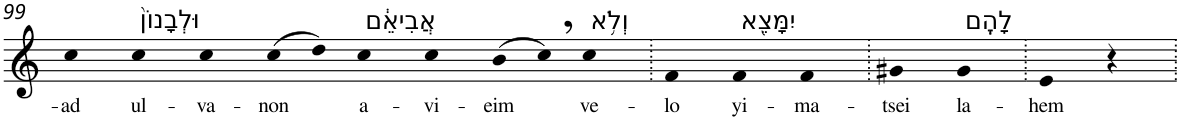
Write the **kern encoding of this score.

**kern	**text
*part1	*part1
*staff1	*staff1
*I"Piano	*
*I'Pno	*
!!LO:PB:g=z
*clefG2	*
*k[]	*
=99	=99
!	!LO:LY:b
4cc	-ad
!LO:TX:a:t=וּלְבָנוֹן֙	!
!	!LO:LY:b
4cc	ul-
!	!LO:LY:b
4cc	-va-
!	!LO:LY:b
(>8cc	-non
8dd)	.
!LO:TX:a:t=אֲבִיאֵ֔ם	!
!	!LO:LY:b
4cc	a-
!	!LO:LY:b
4cc	-vi-
!	!LO:LY:b
(>8b	-eim
8cc,)	.
!LO:TX:a:t=וְלֹ֥א	!
!	!LO:LY:b
4cc	ve-
=100.	=100.
!	!LO:LY:b
4f	-lo
!LO:TX:a:t=יִמָּצֵ֖א	!
!	!LO:LY:b
4f	yi-
!	!LO:LY:b
4f	-ma-
=101.	=101.
!	!LO:LY:b
4g#X	-tsei
!LO:TX:a:t=לָהֶֽם	!
!	!LO:LY:b
4g#	la-
=102.	=102.
!	!LO:LY:b
4e	-hem
4r	.
=.	=.
*-	*-
